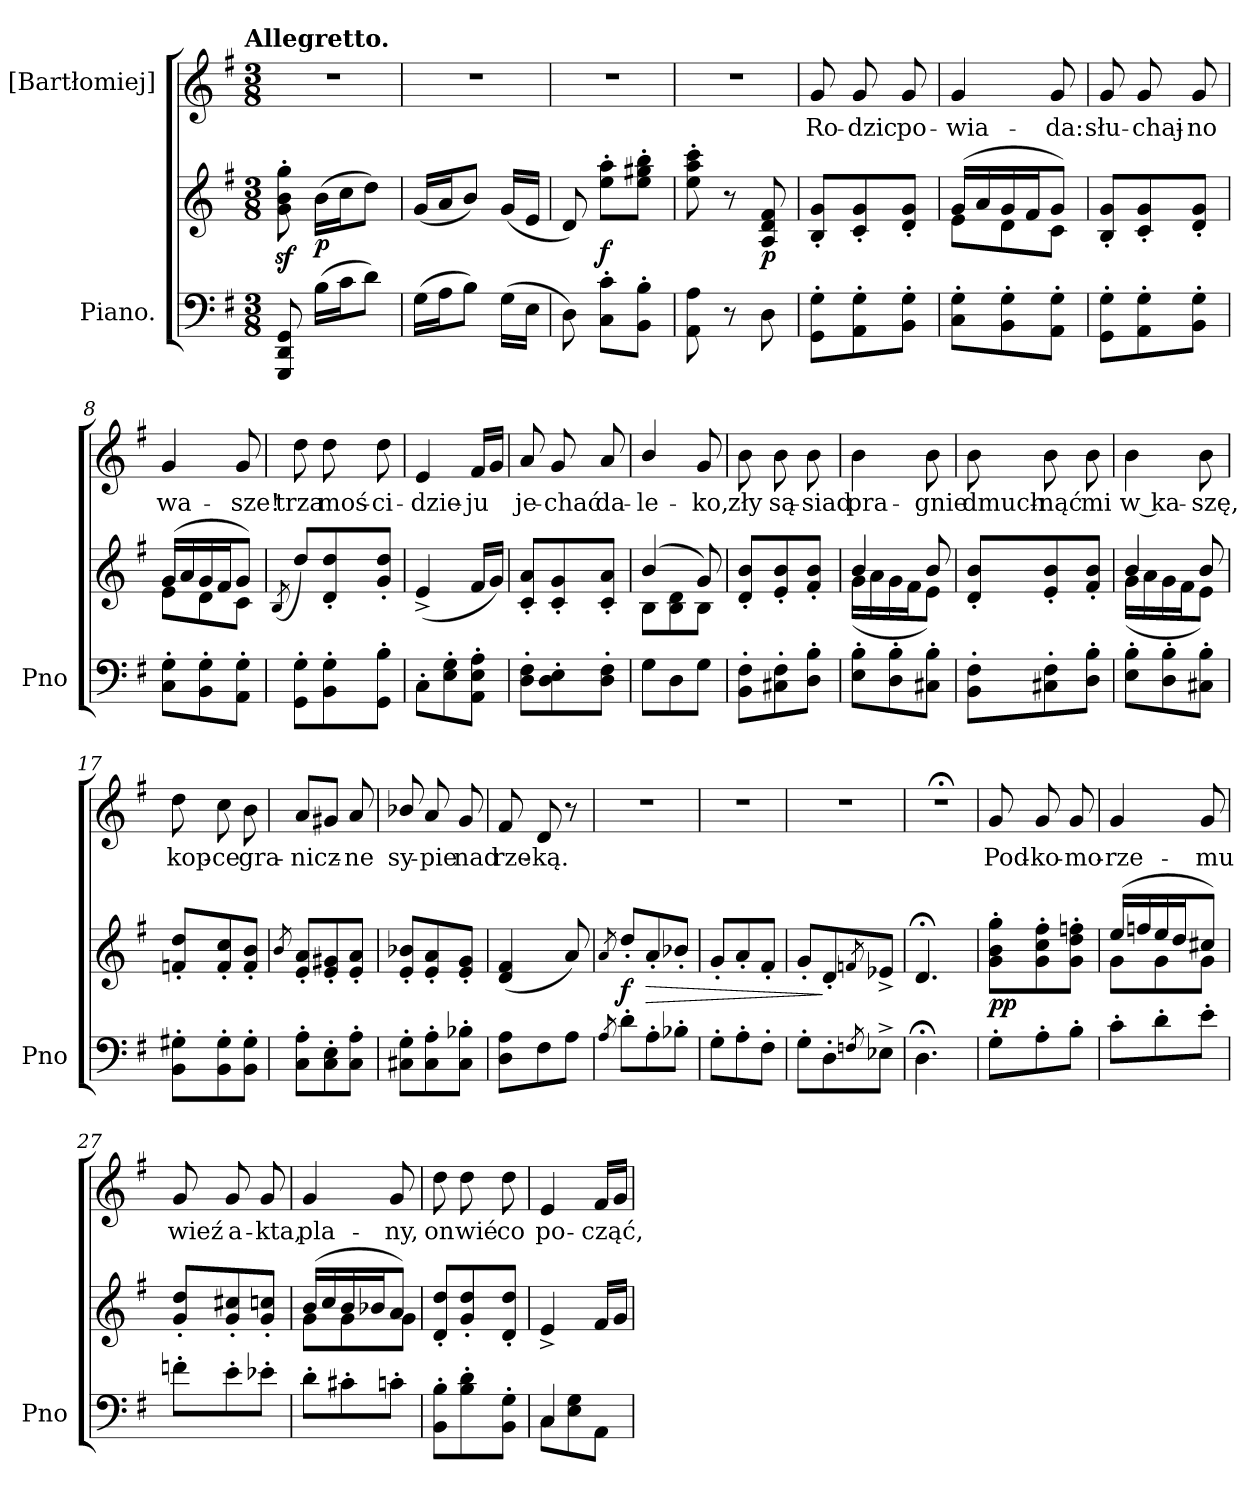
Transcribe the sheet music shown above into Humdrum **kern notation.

**kern	**kern	**dynam	**kern	**text
*part2	*part2	*part2	*part1	*part1
*staff3	*staff2	*staff2/3	*staff1	*staff1
*I"Piano.	*	*	*I"[Bartłomiej]	*
*I'Pno	*	*	*	*
*clefF4	*clefG2	*	*clefG2	*
*k[f#]	*k[f#]	*	*k[f#]	*
*G:	*G:	*	*G:	*
!!LO:TX:omd:t=Allegretto.
*M3/8	*M3/8	*	*M3/8	*
=1	=1	=1	=1	=1
8GGG/ 8DD/ 8GG/	8gz'\ 8bz'\ 8ggz'\	.	4.r	.
(16B\LL	(16b\LL	p	.	.
16c\J	16cc\J	.	.	.
8d\J)	8dd\J)	.	.	.
=2	=2	=2	=2	=2
(16G\LL	(16g/LL	.	4.r	.
16A\J	16a/J	.	.	.
8B\J)	8b/J)	.	.	.
(16G\LL	(16g/LL	.	.	.
16E\JJ	16e/JJ	.	.	.
=3	=3	=3	=3	=3
8D\)	8d/)	.	4.r	.
8C'\ 8c'\L	8ee'\ 8aa'\L	f	.	.
8BB'\ 8B'\J	8ee'\ 8gg#X'\ 8bb'\J	.	.	.
=4	=4	=4	=4	=4
8AA\ 8A\	8ee'\ 8aa'\ 8ccc'\	.	4.r	.
8r	8r	.	.	.
8D\	8A/ 8d/ 8f#/	p	.	.
=5	=5	=5	=5	=5
8GG'\ 8G'\L	8B'/ 8g'/L	.	8g/	Ro-
8AA'\ 8G'\	8c'/ 8g'/	.	8g/	-dzic
8BB'\ 8G'\J	8d'/ 8g'/J	.	8g/	po-
=6	=6	=6	=6	=6
*	*^	*	*	*
8C'\ 8G'\L	(16g/LL	8e\L	.	4g/	-wia-
.	16a/	.	.	.	.
8BB'\ 8G'\	16g/	8d\	.	.	.
.	16f#/J	.	.	.	.
8AA'\ 8G'\J	8g/J)	8c\J	.	8g/	-da:
*	*v	*v	*	*	*
=7	=7	=7	=7	=7
8GG'\ 8G'\L	8B'/ 8g'/L	.	8g/	słu-
8AA'\ 8G'\	8c'/ 8g'/	.	8g/	-chaj-
8BB'\ 8G'\J	8d'/ 8g'/J	.	8g/	-no
=8	=8	=8	=8	=8
*	*^	*	*	*
8C'\ 8G'\L	(16g/LL	8e\L	.	4g/	wa-
.	16a/	.	.	.	.
8BB'\ 8G'\	16g/	8d\	.	.	.
.	16f#/J	.	.	.	.
8AA'\ 8G'\J	8g/J)	8c\J	.	8g/	-sze!
*	*v	*v	*	*	*
=9	=9	=9	=9	=9
.	(8qB/	.	.	.
8GG'\ 8G'\L	8dd/L)	.	8dd\	trza
8BB'\ 8G'\	8d'/ 8dd'/	.	8dd\	moś-
8GG'\ 8B'\J	8g'/ 8dd'/J	.	8dd\	-ci-
=10	=10	=10	=10	=10
8C'\L	(4e^/	.	4e/	-dzie-
8E'\ 8G'\	.	.	.	.
8AA'\ 8E'\ 8A'\J	16f#/LL	.	16f#/LL	-ju
.	16g/JJ)	.	16g/JJ	.
=11	=11	=11	=11	=11
8D'\ 8F#'\L	8c'/ 8a'/L	.	8a/	je-
8D'\ 8E'\	8c'/ 8g'/	.	8g/	-chać
8D'\ 8F#'\J	8c'/ 8a'/J	.	8a/	da-
=12	=12	=12	=12	=12
*	*^	*	*	*
8G\L	(4b/	8B\L	.	4b/	-le-
8D\	.	8B\ 8d\	.	.	.
8G\J	8g/)	8B\J	.	8g/	-ko,
*	*v	*v	*	*	*
=13	=13	=13	=13	=13
8BB'\ 8F#'\L	8d'/ 8b'/L	.	8b\	zły
8C#X'\ 8F#'\	8e'/ 8b'/	.	8b\	są-
8D'\ 8B'\J	8f#'/ 8b'/J	.	8b\	-siad
=14	=14	=14	=14	=14
*	*^	*	*	*
8E'\ 8B'\L	4b/	(16g\LL	.	4b\	pra-
.	.	16a\	.	.	.
8D'\ 8B'\	.	16g\	.	.	.
.	.	16f#\J	.	.	.
8C#X'\ 8B'\J	8b/	8e\J)	.	8b\	-gnie
*	*v	*v	*	*	*
=15	=15	=15	=15	=15
8BB'\ 8F#'\L	8d'/ 8b'/L	.	8b\	dmuch-
8C#X'\ 8F#'\	8e'/ 8b'/	.	8b\	-nąć
8D'\ 8B'\J	8f#'/ 8b'/J	.	8b\	mi
=16	=16	=16	=16	=16
*	*^	*	*	*
8E'\ 8B'\L	4b/	(16g\LL	.	4b\	w ka-
.	.	16a\	.	.	.
8D'\ 8B'\	.	16g\	.	.	.
.	.	16f#\J	.	.	.
8C#X'\ 8B'\J	8b/	8e\J)	.	8b\	-szę,
*	*v	*v	*	*	*
=17	=17	=17	=17	=17
8BB'\ 8G#X'\L	8fn'/ 8dd'/L	.	8dd\	kop-
8BB'\ 8G#'\	8f'/ 8cc'/	.	8cc\	-ce
8BB'\ 8G#'\J	8f'/ 8b'/J	.	8b\	gra-
=18	=18	=18	=18	=18
.	8qb/	.	.	.
8C'\ 8A'\L	8e'/ 8a'/L	.	8a/L	-nicz-
8C'\ 8E'\	8e'/ 8g#X'/	.	8g#X/J	.
8C'\ 8A'\J	8e'/ 8a'/J	.	8a/	-ne
=19	=19	=19	=19	=19
8C#X'\ 8G'\L	8e'/ 8b-X'/L	.	8b-X/	sy-
8C#'\ 8A'\	8e'/ 8a'/	.	8a/	-pie
8C#'\ 8B-X'\J	8e'/ 8g'/J	.	8g/	nad
=20	=20	=20	=20	=20
8D\ 8A\L	(>4d/ 4f#/	.	8f#/	rze-
8F#\	.	.	8d/	-ką.
8A\J	8a/)	.	8r	.
=21	=21	=21	=21	=21
8qA/	8qa/	.	.	.
8d'\L	8dd'/L	f	4.r	.
!	!	!LO:HP:b	!	!
8A'\	8a'/	>	.	.
8B-X'\J	8b-X'/J	.	.	.
=22	=22	=22	=22	=22
8G'\L	8g'/L	.	4.r	.
8A'\	8a'/	.	.	.
8F#'\J	8f#'/J	.	.	.
=23	=23	=23	=23	=23
8G'\L	8g'/L	.	4.r	.
8D'\	8d'/	]	.	.
8qFn/	8qfn/	.	.	.
8E-X^\J	8e-X^/J	.	.	.
=24	=24	=24	=24	=24
4.D;<\	4.d;</	.	4.r;<	.
=25	=25	=25	=25	=25
8G'\L	8g'\ 8b'\ 8gg'\L	pp	8g/	Pod-
8A'\	8g'\ 8cc'\ 8ff#'\	.	8g/	-ko-
8B'\J	8g'\ 8dd'\ 8ffn'\J	.	8g/	-mo-
=26	=26	=26	=26	=26
*	*^	*	*	*
8c'\L	(16ee/LL	8g\L	.	4g/	-rze-
.	16ffn/	.	.	.	.
8d'\	16ee/	8g\	.	.	.
.	16dd/J	.	.	.	.
8e'\J	8cc#X/J)	8g\J	.	8g/	-mu
*	*v	*v	*	*	*
=27	=27	=27	=27	=27
8fn'\L	8g'/ 8dd'/L	.	8g/	wieź
8e'\	8g'/ 8cc#X'/	.	8g/	a-
8e-X'\J	8g'/ 8ccn'/J	.	8g/	-kta,
=28	=28	=28	=28	=28
*	*^	*	*	*
8d'\L	(16b/LL	8g\L	.	4g/	pla-
.	16cc/	.	.	.	.
8c#X'\	16b/	8g\	.	.	.
.	16b-X/J	.	.	.	.
8cn'\J	8a/J)	8g\J	.	8g/	-ny,
*	*v	*v	*	*	*
=29	=29	=29	=29	=29
8BB'\ 8B'\L	8d'/ 8dd'/L	.	8dd\	on
8B'\ 8d'\	8g'/ 8dd'/	.	8dd\	wié
8BB'\ 8G'\J	8d'/ 8dd'/J	.	8dd\	co
=30	=30	=30	=30	=30
*^	*	*	*	*
4C/	8C\L	4e^/	.	4e/	po-
.	8E\ 8G\	.	.	.	.
8rcyy	8AA\J	16f#/LL	.	16f#/LL	-cząć,
.	.	16g/JJ	.	16g/JJ	.
*v	*v	*	*	*	*
=	=	=	=	=
*-	*-	*-	*-	*-
